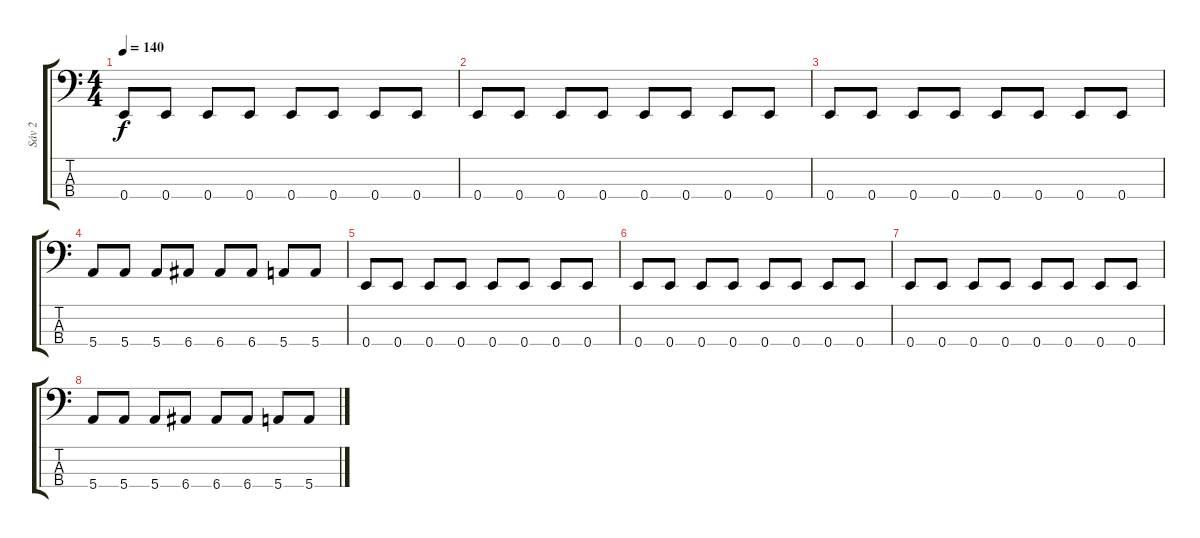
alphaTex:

\track ("Sáv 2" "Sáv 2") {instrument electricbassfinger}
\staff {score tabs}
\tuning (G2 D2 A1 E1) {hide}
\ts (4 4)
\tempo 140
\clef f4
\ks c
0.4.8{dy f} 0.4.8 0.4.8 0.4.8 0.4.8 0.4.8 0.4.8 0.4.8 |
0.4.8 0.4.8 0.4.8 0.4.8 0.4.8 0.4.8 0.4.8 0.4.8 |
0.4.8 0.4.8 0.4.8 0.4.8 0.4.8 0.4.8 0.4.8 0.4.8 |
5.4.8 5.4.8 5.4.8 6.4.8 6.4.8 6.4.8 5.4.8 5.4.8 |
0.4.8 0.4.8 0.4.8 0.4.8 0.4.8 0.4.8 0.4.8 0.4.8 |
0.4.8 0.4.8 0.4.8 0.4.8 0.4.8 0.4.8 0.4.8 0.4.8 |
0.4.8 0.4.8 0.4.8 0.4.8 0.4.8 0.4.8 0.4.8 0.4.8 |
5.4.8 5.4.8 5.4.8 6.4.8 6.4.8 6.4.8 5.4.8 5.4.8
